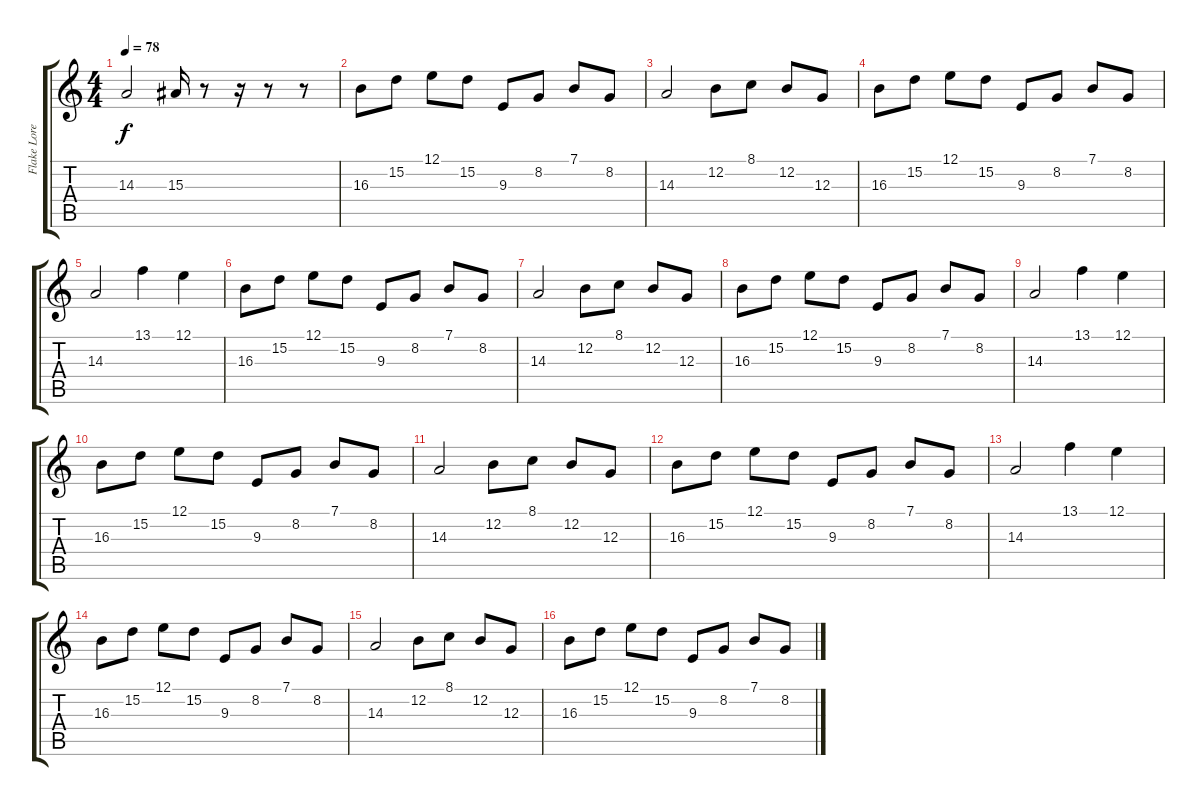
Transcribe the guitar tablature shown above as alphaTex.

\track ("Flake Lorenz" "Flake Lore") {instrument stringensemble1}
\staff {score tabs}
\tuning (E4 B3 G3 D3 A2 E2) {hide}
\ts (4 4)
\tempo 78
\clef g2
\ks c
14.3{t}.2{dy f} 15.3.16 r.8 r.16 r.8 r.8 |
16.3.8 15.2.8 12.1.8 15.2.8 9.3.8 8.2.8 7.1.8 8.2.8 |
14.3.2 12.2.8 8.1.8 12.2.8 12.3.8 |
16.3.8 15.2.8 12.1.8 15.2.8 9.3.8 8.2.8 7.1.8 8.2.8 |
14.3.2 13.1.4 12.1.4 |
16.3.8 15.2.8 12.1.8 15.2.8 9.3.8 8.2.8 7.1.8 8.2.8 |
14.3.2 12.2.8 8.1.8 12.2.8 12.3.8 |
16.3.8 15.2.8 12.1.8 15.2.8 9.3.8 8.2.8 7.1.8 8.2.8 |
14.3.2 13.1.4 12.1.4 |
16.3.8 15.2.8 12.1.8 15.2.8 9.3.8 8.2.8 7.1.8 8.2.8 |
14.3.2 12.2.8 8.1.8 12.2.8 12.3.8 |
16.3.8 15.2.8 12.1.8 15.2.8 9.3.8 8.2.8 7.1.8 8.2.8 |
14.3.2 13.1.4 12.1.4 |
16.3.8 15.2.8 12.1.8 15.2.8 9.3.8 8.2.8 7.1.8 8.2.8 |
14.3.2 12.2.8 8.1.8 12.2.8 12.3.8 |
16.3.8 15.2.8 12.1.8 15.2.8 9.3.8 8.2.8 7.1.8 8.2.8
